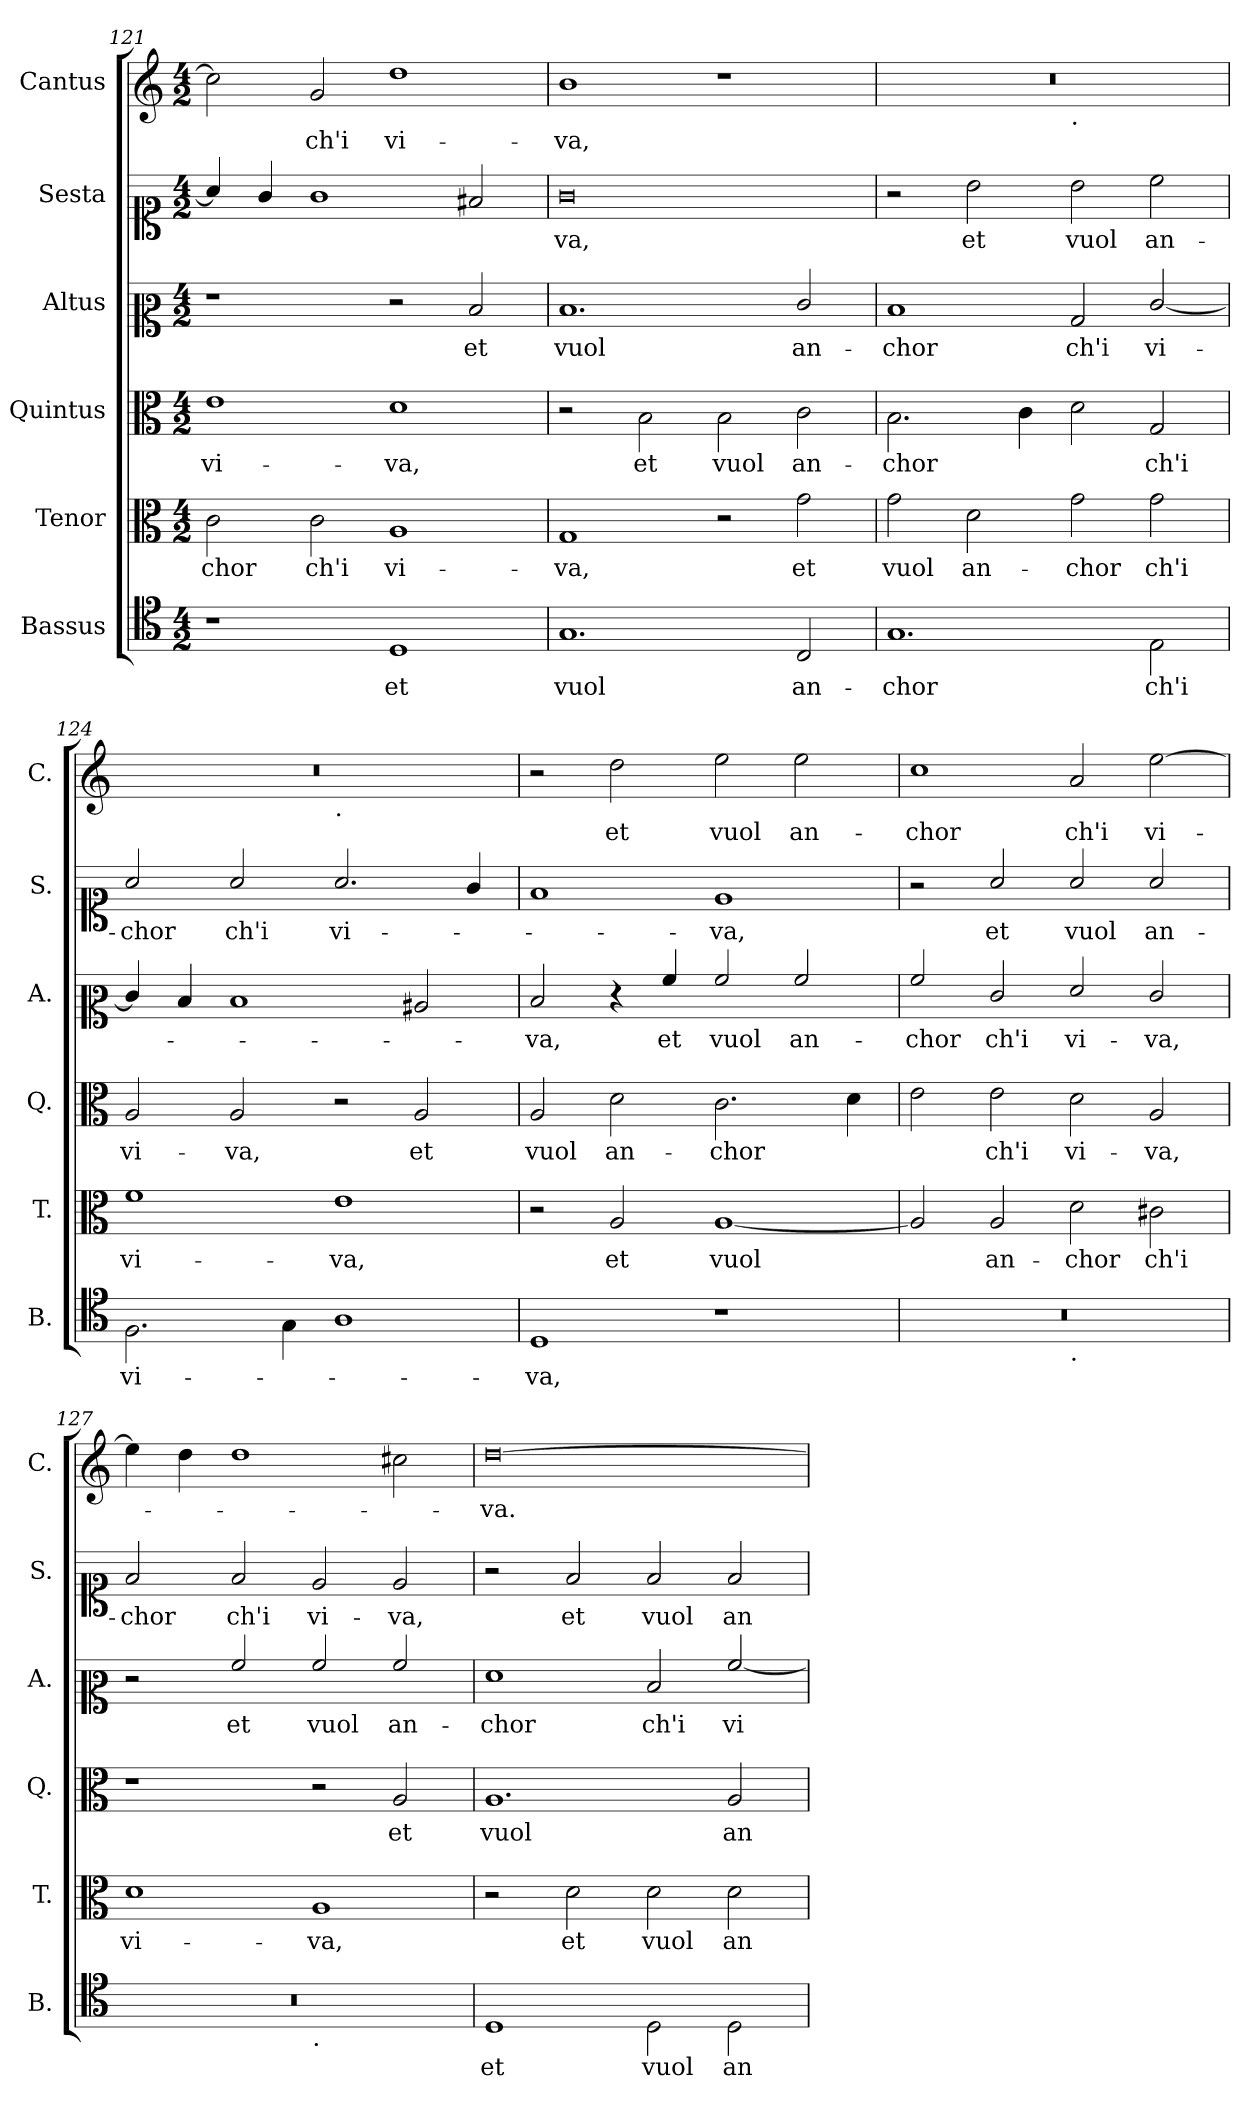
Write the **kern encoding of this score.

**kern	**text	**kern	**text	**kern	**text	**kern	**text	**kern	**text	**kern	**text
*part6	*part6	*part5	*part5	*part4	*part4	*part3	*part3	*part2	*part2	*part1	*part1
*staff6	*staff6	*staff5	*staff5	*staff4	*staff4	*staff3	*staff3	*staff2	*staff2	*staff1	*staff1
*I"Bassus	*	*I"Tenor	*	*I"Quintus	*	*I"Altus	*	*I"Sesta	*	*I"Cantus	*
*I'B.	*	*I'T.	*	*I'Q.	*	*I'A.	*	*I'S.	*	*I'C.	*
*clefC4	*	*clefC3	*	*clefC3	*	*clefC2	*	*clefC1	*	*clefG2	*
*k[]	*	*k[]	*	*k[]	*	*k[]	*	*k[]	*	*k[]	*
*M4/2	*	*M4/2	*	*M4/2	*	*M4/2	*	*M4/2	*	*M4/2	*
=121	=121	=121	=121	=121	=121	=121	=121	=121	=121	=121	=121
!	!	!	!LO:LY:b	!	!LO:LY:b	!	!	!	!	!	!
1r	.	2c\	-chor	1e	vi-	1r	.	4a/]	.	2cc\]	.
.	.	.	.	.	.	.	.	4g/	.	.	.
!	!	!	!LO:LY:b	!	!	!	!	!	!	!	!LO:LY:b
.	.	2c\	ch'i	.	.	.	.	1g	.	2g/	ch'i
!	!LO:LY:b	!	!LO:LY:b	!	!LO:LY:b	!	!	!	!	!	!LO:LY:b
1D	et	1A	vi-	1d	-va,	2r	.	.	.	1dd	vi-
!	!	!	!	!	!	!	!LO:LY:b	!	!	!	!
.	.	.	.	.	.	2d/	et	2f#X/	.	.	.
!!LO:PB:g=z
=122	=122	=122	=122	=122	=122	=122	=122	=122	=122	=122	=122
!	!LO:LY:b	!	!LO:LY:b	!	!	!	!LO:LY:b	!	!LO:LY:b	!	!LO:LY:b
1.G	vuol	1G	-va,	2r	.	1.d	vuol	0g	-va,	1b	-va,
!	!	!	!	!	!LO:LY:b	!	!	!	!	!	!
.	.	.	.	2B\	et	.	.	.	.	.	.
!	!	!	!	!	!LO:LY:b	!	!	!	!	!	!
.	.	2r	.	2B\	vuol	.	.	.	.	1r	.
!	!LO:LY:b	!	!LO:LY:b	!	!LO:LY:b	!	!LO:LY:b	!	!	!	!
2C/	an-	2g\	et	2c\	an-	2e/	an-	.	.	.	.
=123	=123	=123	=123	=123	=123	=123	=123	=123	=123	=123	=123
!	!LO:LY:b	!	!LO:LY:b	!	!LO:LY:b	!	!LO:LY:b	!	!	!	!
*	*	*	*	*	*	*	*	*	*	*^	*
1.G	-chor	2g\	vuol	2.B\	-chor	1d	-chor	2r	.	0r	1ryy	.
!	!	!	!LO:LY:b	!	!	!	!	!	!LO:LY:b	!	!	!
.	.	2d\	an-	.	.	.	.	2b\	et	.	.	.
.	.	.	.	4c\	.	.	.	.	.	.	.	.
!	!	!	!	!	!	!	!	!	!	!	!LO:TX:b:t=.	!
!	!	!	!LO:LY:b	!	!	!	!LO:LY:b	!	!LO:LY:b	!	!	!
.	.	2g\	-chor	2d\	.	2B/	ch'i	2b\	vuol	.	1ryy	.
!	!LO:LY:b	!	!LO:LY:b	!	!LO:LY:b	!	!LO:LY:b	!	!LO:LY:b	!	!	!
2E\	ch'i	2g\	ch'i	2G/	ch'i	[2e/	vi-	2cc\	an-	.	.	.
=124	=124	=124	=124	=124	=124	=124	=124	=124	=124	=124	=124	=124
!	!LO:LY:b	!	!LO:LY:b	!	!LO:LY:b	!	!	!	!LO:LY:b	!	!	!
2.F\	vi-	1f	vi-	2A/	vi-	4e/]	.	2a/	-chor	0r	1ryy	.
.	.	.	.	.	.	4d/	.	.	.	.	.	.
!	!	!	!	!	!LO:LY:b	!	!	!	!LO:LY:b	!	!	!
.	.	.	.	2A/	-va,	1d	.	2a/	ch'i	.	.	.
4G\	.	.	.	.	.	.	.	.	.	.	.	.
!	!	!	!	!	!	!	!	!	!	!	!LO:TX:b:t=.	!
!	!	!	!LO:LY:b	!	!	!	!	!	!LO:LY:b	!	!	!
1A	.	1e	-va,	2r	.	.	.	2.a/	vi-	.	1ryy	.
!	!	!	!	!	!LO:LY:b	!	!	!	!	!	!	!
.	.	.	.	2A/	et	2c#X/	.	.	.	.	.	.
.	.	.	.	.	.	.	.	4g/	.	.	.	.
=125	=125	=125	=125	=125	=125	=125	=125	=125	=125	=125	=125	=125
!	!LO:LY:b	!	!	!	!LO:LY:b	!	!LO:LY:b	!	!	!	!	!
*	*	*	*	*	*	*	*	*	*	*v	*v	*
1D	-va,	2r	.	2A/	vuol	2d/	-va,	1f	.	2r	.
!	!	!	!LO:LY:b	!	!LO:LY:b	!	!	!	!	!	!LO:LY:b
.	.	2A/	et	2d\	an-	4r	.	.	.	2dd\	et
!	!	!	!	!	!	!	!LO:LY:b	!	!	!	!
.	.	.	.	.	.	4a/	et	.	.	.	.
!	!	!	!LO:LY:b	!	!LO:LY:b	!	!LO:LY:b	!	!LO:LY:b	!	!LO:LY:b
1r	.	[1A	vuol	2.c\	-chor	2a/	vuol	1e	-va,	2ee\	vuol
!	!	!	!	!	!	!	!LO:LY:b	!	!	!	!LO:LY:b
.	.	.	.	.	.	2a/	an-	.	.	2ee\	an-
.	.	.	.	4d\	.	.	.	.	.	.	.
=126	=126	=126	=126	=126	=126	=126	=126	=126	=126	=126	=126
!	!	!	!	!	!	!	!LO:LY:b	!	!	!	!LO:LY:b
*^	*	*	*	*	*	*	*	*	*	*	*
0r	1ryy	.	2A/]	.	2e\	.	2a/	-chor	2r	.	1cc	-chor
!	!	!	!	!LO:LY:b	!	!LO:LY:b	!	!LO:LY:b	!	!LO:LY:b	!	!
.	.	.	2A/	an-	2e\	ch'i	2e/	ch'i	2a/	et	.	.
!	!LO:TX:b:t=.	!	!	!	!	!	!	!	!	!	!	!
!	!	!	!	!LO:LY:b	!	!LO:LY:b	!	!LO:LY:b	!	!LO:LY:b	!	!LO:LY:b
.	1ryy	.	2d\	-chor	2d\	vi-	2f/	vi-	2a/	vuol	2a/	ch'i
!	!	!	!	!LO:LY:b	!	!LO:LY:b	!	!LO:LY:b	!	!LO:LY:b	!	!LO:LY:b
.	.	.	2c#X\	ch'i	2A/	-va,	2e/	-va,	2a/	an-	[2ee\	vi-
!!LO:LB:g=z
=127	=127	=127	=127	=127	=127	=127	=127	=127	=127	=127	=127	=127
!	!	!	!	!LO:LY:b	!	!	!	!	!	!LO:LY:b	!	!
0r	1ryy	.	1d	vi-	1r	.	2r	.	2f/	-chor	4ee\]	.
.	.	.	.	.	.	.	.	.	.	.	4dd\	.
!	!	!	!	!	!	!	!	!LO:LY:b	!	!LO:LY:b	!	!
.	.	.	.	.	.	.	2a/	et	2f/	ch'i	1dd	.
!	!LO:TX:b:t=.	!	!	!	!	!	!	!	!	!	!	!
!	!	!	!	!LO:LY:b	!	!	!	!LO:LY:b	!	!LO:LY:b	!	!
.	1ryy	.	1A	-va,	2r	.	2a/	vuol	2e/	vi-	.	.
!	!	!	!	!	!	!LO:LY:b	!	!LO:LY:b	!	!LO:LY:b	!	!
.	.	.	.	.	2A/	et	2a/	an-	2e/	-va,	2cc#X\	.
=128	=128	=128	=128	=128	=128	=128	=128	=128	=128	=128	=128	=128
!	!	!LO:LY:b	!	!	!	!LO:LY:b	!	!LO:LY:b	!	!	!	!LO:LY:b
*v	*v	*	*	*	*	*	*	*	*	*	*	*
1D	et	2r	.	1.A	vuol	1f	-chor	2r	.	[0dd	-va.
!	!	!	!LO:LY:b	!	!	!	!	!	!LO:LY:b	!	!
.	.	2d\	et	.	.	.	.	2f/	et	.	.
!	!LO:LY:b	!	!LO:LY:b	!	!	!	!LO:LY:b	!	!LO:LY:b	!	!
2D\	vuol	2d\	vuol	.	.	2d/	ch'i	2f/	vuol	.	.
!	!LO:LY:b	!	!LO:LY:b	!	!LO:LY:b	!	!LO:LY:b	!	!LO:LY:b	!	!
2D\	an-	2d\	an-	2A/	an-	[2a/	vi-	2f/	an-	.	.
=	=	=	=	=	=	=	=	=	=	=	=
*-	*-	*-	*-	*-	*-	*-	*-	*-	*-	*-	*-
